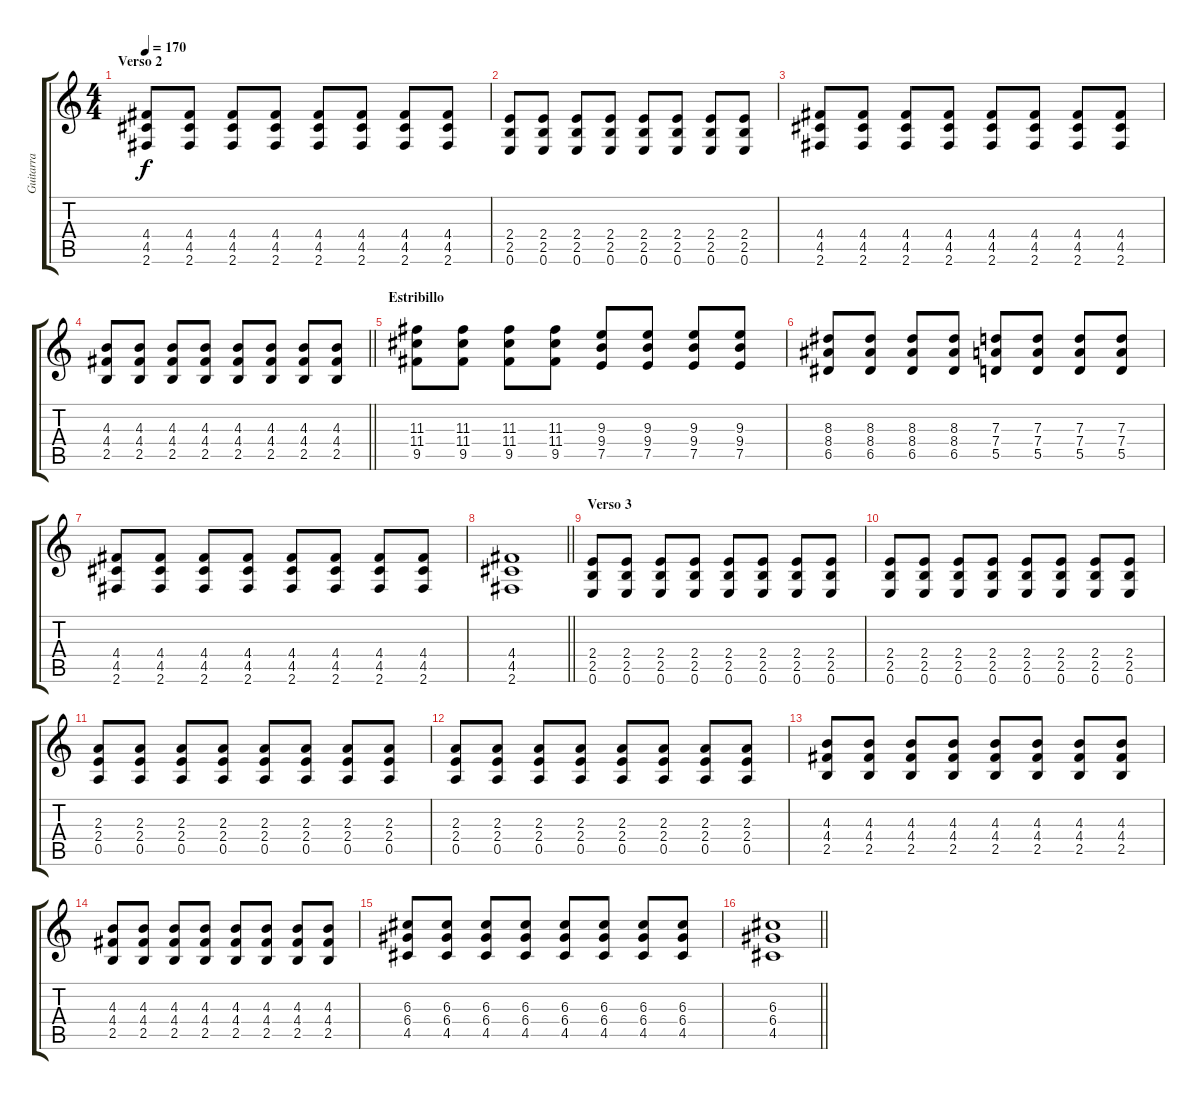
\track ("Guitarra" "Guitarra") {instrument distortionguitar}
\staff {score tabs}
\tuning (E4 B3 G3 D3 A2 E2) {hide}
\ts (4 4)
\section ("" "Verso 2")
\tempo 170
\clef g2
\ks c
(4.4 4.5 2.6).8{dy f} (4.4 4.5 2.6).8 (4.4 4.5 2.6).8 (4.4 4.5 2.6).8 (4.4 4.5 2.6).8 (4.4 4.5 2.6).8 (4.4 4.5 2.6).8 (4.4 4.5 2.6).8 |
(2.4 2.5 0.6).8 (2.4 2.5 0.6).8 (2.4 2.5 0.6).8 (2.4 2.5 0.6).8 (2.4 2.5 0.6).8 (2.4 2.5 0.6).8 (2.4 2.5 0.6).8 (2.4 2.5 0.6).8 |
(4.4 4.5 2.6).8 (4.4 4.5 2.6).8 (4.4 4.5 2.6).8 (4.4 4.5 2.6).8 (4.4 4.5 2.6).8 (4.4 4.5 2.6).8 (4.4 4.5 2.6).8 (4.4 4.5 2.6).8 |
\barLineRight lightlight
(4.3 4.4 2.5).8 (4.3 4.4 2.5).8 (4.3 4.4 2.5).8 (4.3 4.4 2.5).8 (4.3 4.4 2.5).8 (4.3 4.4 2.5).8 (4.3 4.4 2.5).8 (4.3 4.4 2.5).8 |
\section ("" "Estribillo")
(11.3 11.4 9.5).8 (11.3 11.4 9.5).8 (11.3 11.4 9.5).8 (11.3 11.4 9.5).8 (9.3 9.4 7.5).8 (9.3 9.4 7.5).8 (9.3 9.4 7.5).8 (9.3 9.4 7.5).8 |
(8.3 8.4 6.5).8 (8.3 8.4 6.5).8 (8.3 8.4 6.5).8 (8.3 8.4 6.5).8 (7.3 7.4 5.5).8 (7.3 7.4 5.5).8 (7.3 7.4 5.5).8 (7.3 7.4 5.5).8 |
(4.4 4.5 2.6).8 (4.4 4.5 2.6).8 (4.4 4.5 2.6).8 (4.4 4.5 2.6).8 (4.4 4.5 2.6).8 (4.4 4.5 2.6).8 (4.4 4.5 2.6).8 (4.4 4.5 2.6).8 |
\barLineRight lightlight
(4.4 4.5 2.6).1 |
\section ("" "Verso 3")
(2.4 2.5 0.6).8 (2.4 2.5 0.6).8 (2.4 2.5 0.6).8 (2.4 2.5 0.6).8 (2.4 2.5 0.6).8 (2.4 2.5 0.6).8 (2.4 2.5 0.6).8 (2.4 2.5 0.6).8 |
(2.4 2.5 0.6).8 (2.4 2.5 0.6).8 (2.4 2.5 0.6).8 (2.4 2.5 0.6).8 (2.4 2.5 0.6).8 (2.4 2.5 0.6).8 (2.4 2.5 0.6).8 (2.4 2.5 0.6).8 |
(2.3 2.4 0.5).8 (2.3 2.4 0.5).8 (2.3 2.4 0.5).8 (2.3 2.4 0.5).8 (2.3 2.4 0.5).8 (2.3 2.4 0.5).8 (2.3 2.4 0.5).8 (2.3 2.4 0.5).8 |
(2.3 2.4 0.5).8 (2.3 2.4 0.5).8 (2.3 2.4 0.5).8 (2.3 2.4 0.5).8 (2.3 2.4 0.5).8 (2.3 2.4 0.5).8 (2.3 2.4 0.5).8 (2.3 2.4 0.5).8 |
(4.3 4.4 2.5).8 (4.3 4.4 2.5).8 (4.3 4.4 2.5).8 (4.3 4.4 2.5).8 (4.3 4.4 2.5).8 (4.3 4.4 2.5).8 (4.3 4.4 2.5).8 (4.3 4.4 2.5).8 |
(4.3 4.4 2.5).8 (4.3 4.4 2.5).8 (4.3 4.4 2.5).8 (4.3 4.4 2.5).8 (4.3 4.4 2.5).8 (4.3 4.4 2.5).8 (4.3 4.4 2.5).8 (4.3 4.4 2.5).8 |
(6.3 6.4 4.5).8 (6.3 6.4 4.5).8 (6.3 6.4 4.5).8 (6.3 6.4 4.5).8 (6.3 6.4 4.5).8 (6.3 6.4 4.5).8 (6.3 6.4 4.5).8 (6.3 6.4 4.5).8 |
\barLineRight lightlight
(6.3 6.4 4.5).1
